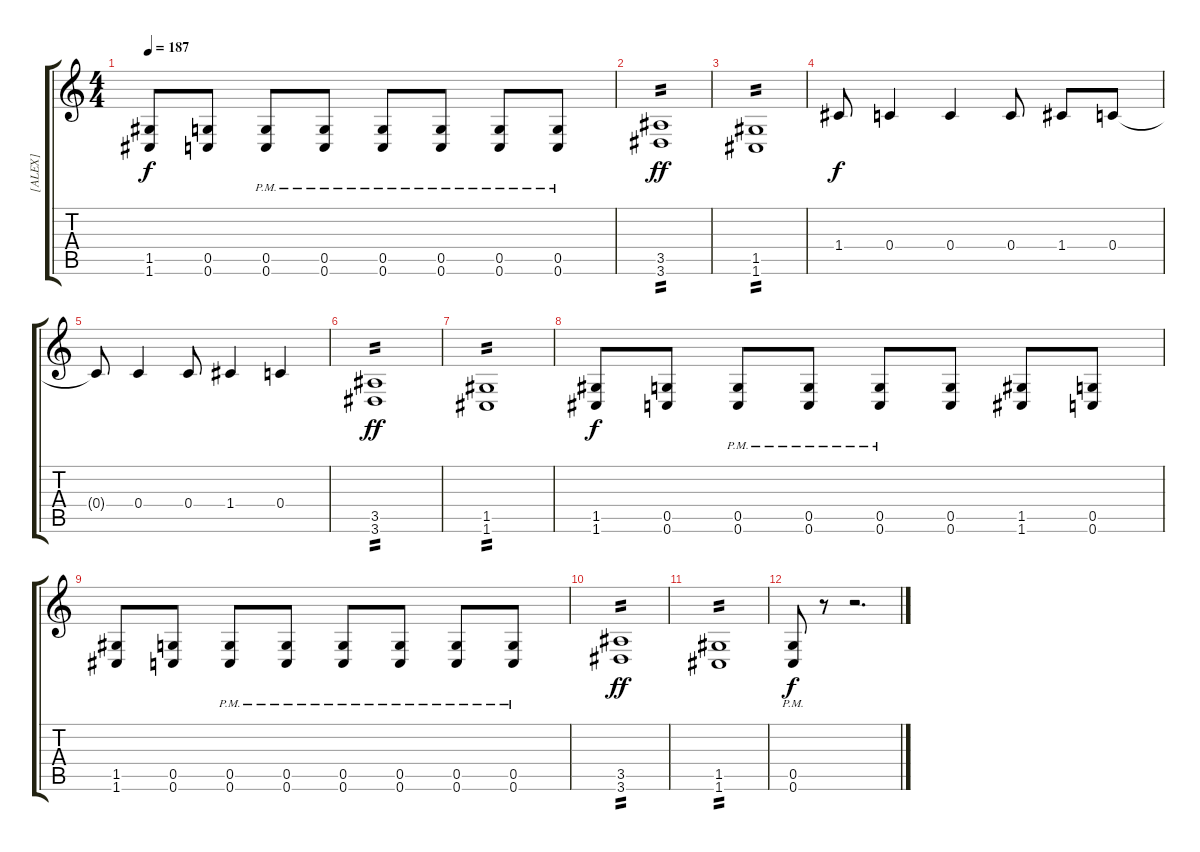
\track ("[ALEX]" "[ALEX]") {instrument distortionguitar}
\staff {score tabs}
\tuning (D4 A3 F3 C3 G2 C2) {hide}
\ts (4 4)
\tempo 187
\clef g2
\ks c
(1.5 1.6).8{dy f} (0.5 0.6).8 (0.5{pm} 0.6).8 (0.5{pm} 0.6).8 (0.5{pm} 0.6).8 (0.5{pm} 0.6).8 (0.5{pm} 0.6).8 (0.5{pm} 0.6).8 |
(3.5 3.6).1{tp 2 dy ff} |
(1.5 1.6).1{tp 2} |
1.4.8{dy f} 0.4.4 0.4.4 0.4.8 1.4.8 0.4.8 |
0.4{t}.8 0.4.4 0.4.8 1.4.4 0.4.4 |
(3.5 3.6).1{tp 2 dy ff} |
(1.5 1.6).1{tp 2} |
(1.5 1.6).8{dy f} (0.5 0.6).8 (0.5{pm} 0.6).8 (0.5{pm} 0.6).8 (0.5{pm} 0.6).8 (0.5 0.6).8 (1.5 1.6).8 (0.5 0.6).8 |
(1.5 1.6).8 (0.5 0.6).8 (0.5{pm} 0.6).8 (0.5{pm} 0.6).8 (0.5{pm} 0.6).8 (0.5{pm} 0.6).8 (0.5{pm} 0.6).8 (0.5{pm} 0.6).8 |
(3.5 3.6).1{tp 2 dy ff} |
(1.5 1.6).1{tp 2} |
(0.5{pm} 0.6).8{dy f} r.8 r.2{d}
